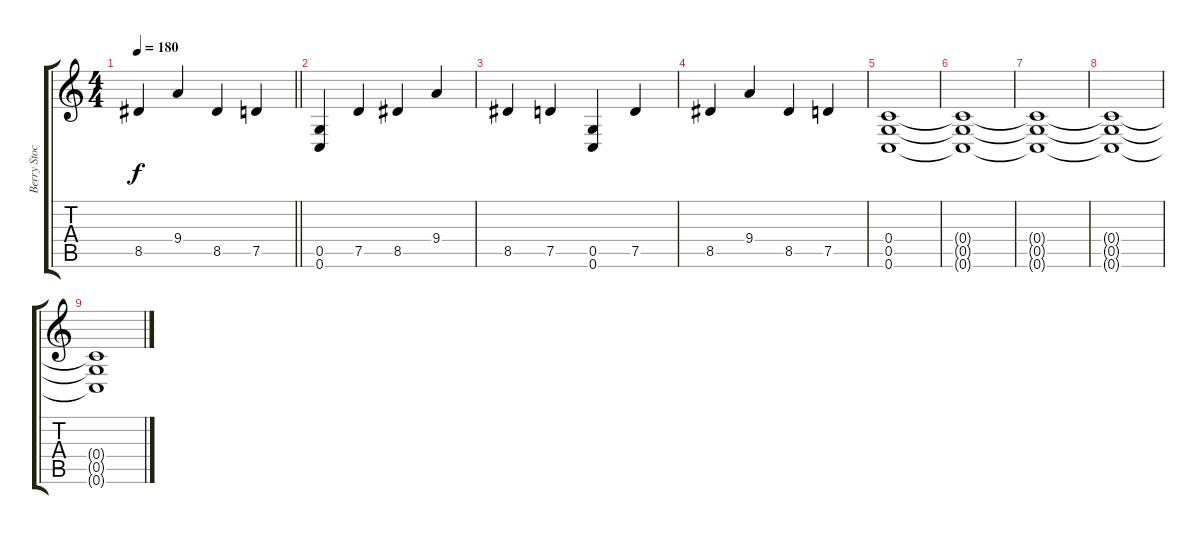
\track ("Berry Stock-Guitar" "Berry Stoc") {instrument overdrivenguitar}
\staff {score tabs}
\tuning (D4 A3 F3 C3 G2 C2) {hide}
\ts (4 4)
\tempo 180
\clef g2
\barLineRight lightlight
\ks c
8.5.4{dy f} 9.4.4 8.5.4 7.5.4 |
(0.5 0.6).4 7.5.4 8.5.4 9.4.4 |
8.5.4 7.5.4 (0.5 0.6).4 7.5.4 |
8.5.4 9.4.4 8.5.4 7.5.4 |
(0.4 0.5 0.6).1 |
(0.4{t} 0.5{t} 0.6{t}).1 |
(0.4{t} 0.5{t} 0.6{t}).1 |
(0.4{t} 0.5{t} 0.6{t}).1 |
(0.4{t} 0.5{t} 0.6{t}).1
